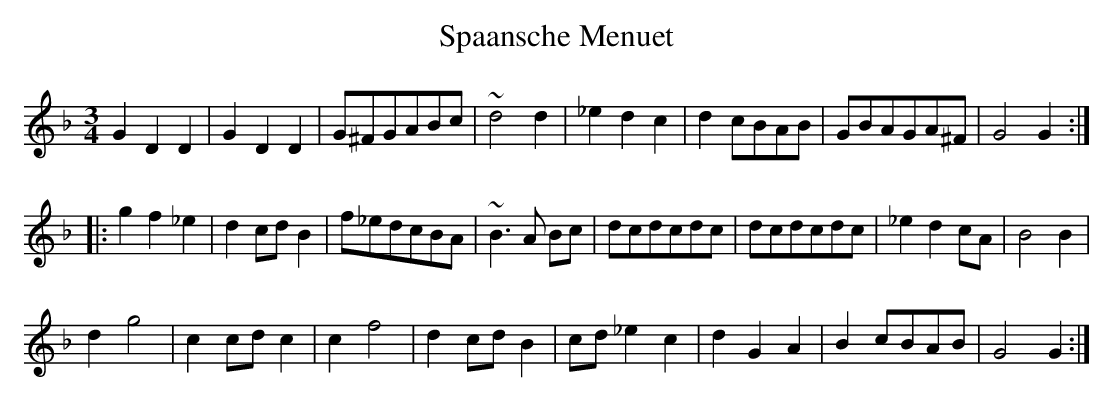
X:1
T:Spaansche Menuet
M:3/4
K:Gdor
G2D2D2|G2D2D2|G^FGABc|~d4d2|_e2d2c2|d2cBAB|GBAGA^F|G4G2:|
|:g2f2_e2|d2cdB2|f_edcBA|~B3A Bc|dcdcdc|dcdcdc|_e2d2cA|B4B2|
d2g4|c2cdc2|c2f4|d2cdB2|cd_e2c2|d2G2A2|B2cBAB|G4G2:|
